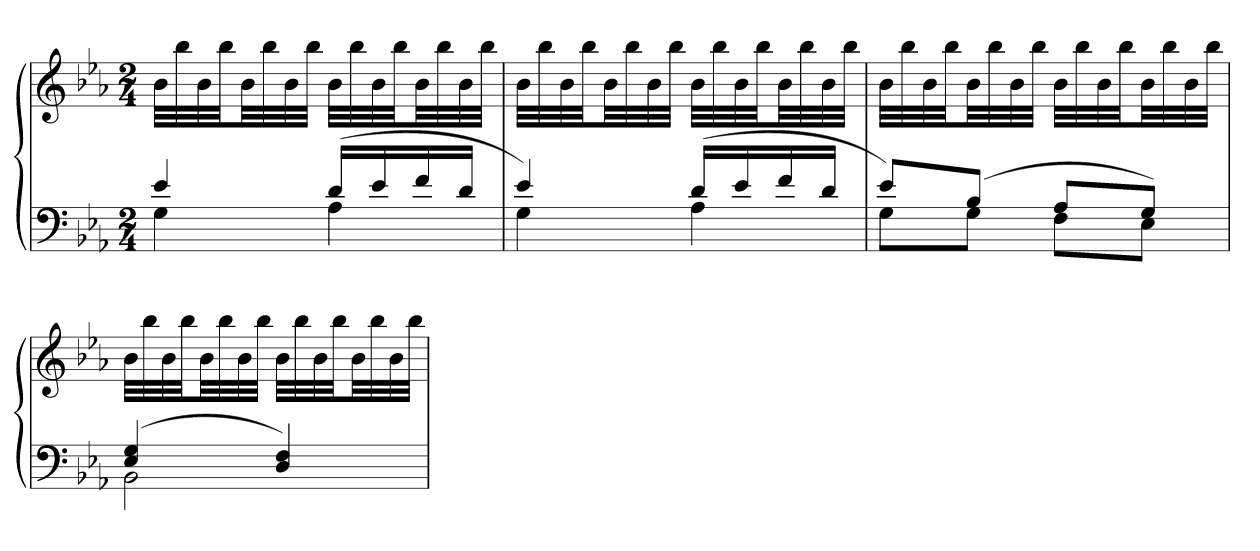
**kern	**kern
*part1	*part1
*staff2	*staff1
*clefF4	*clefG2
*k[b-e-a-]	*k[b-e-a-]
*M2/4	*M2/4
=	=
*^	*
4e-	4G	32b-LLL
.	.	32bb-
.	.	32b-
.	.	32bb-JJ
.	.	32b-LL
.	.	32bb-
.	.	32b-
.	.	32bb-JJJ
(16dLL	4A-	32b-LLL
.	.	32bb-
16e-	.	32b-
.	.	32bb-JJ
16f	.	32b-LL
.	.	32bb-
16dJJ	.	32b-
.	.	32bb-JJJ
=	=	=
4e-)	4G	32b-LLL
.	.	32bb-
.	.	32b-
.	.	32bb-JJ
.	.	32b-LL
.	.	32bb-
.	.	32b-
.	.	32bb-JJJ
(16dLL	4A-	32b-LLL
.	.	32bb-
16e-	.	32b-
.	.	32bb-JJ
16f	.	32b-LL
.	.	32bb-
16dJJ	.	32b-
.	.	32bb-JJJ
=	=	=
8e-L)	8GL	32b-LLL
.	.	32bb-
.	.	32b-
.	.	32bb-JJ
(8B-J	8GJ	32b-LL
.	.	32bb-
.	.	32b-
.	.	32bb-JJJ
8A-L	8FL	32b-LLL
.	.	32bb-
.	.	32b-
.	.	32bb-JJ
8GJ)	8E-J	32b-LL
.	.	32bb-
.	.	32b-
.	.	32bb-JJJ
=	=	=
(4E- 4G	2BB-	32b-LLL
.	.	32bb-
.	.	32b-
.	.	32bb-JJ
.	.	32b-LL
.	.	32bb-
.	.	32b-
.	.	32bb-JJJ
4D 4F)	.	32b-LLL
.	.	32bb-
.	.	32b-
.	.	32bb-JJ
.	.	32b-LL
.	.	32bb-
.	.	32b-
.	.	32bb-JJJ
*v	*v	*
=	=
*-	*-
